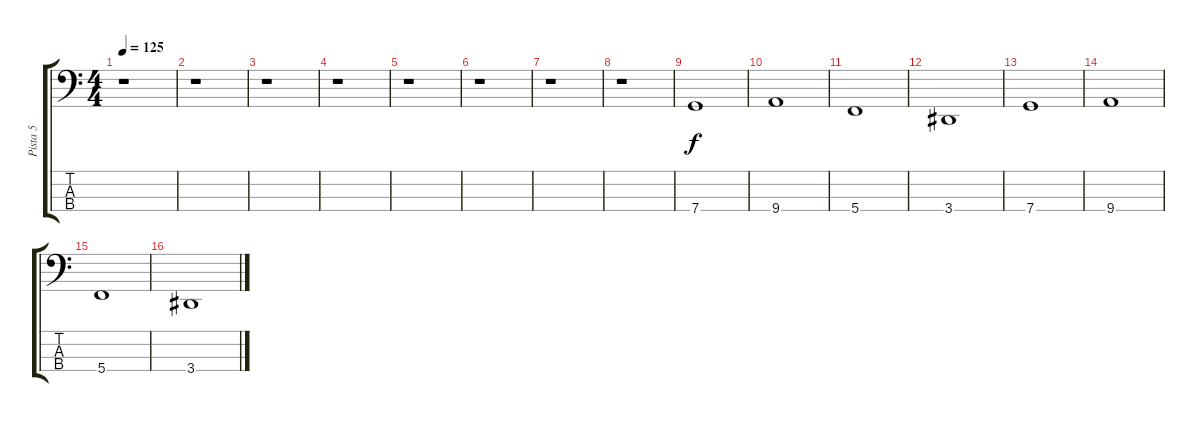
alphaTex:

\track ("Pista 5" "Pista 5") {instrument electricbassfinger}
\staff {score tabs}
\tuning (F2 C2 G1 C1) {hide}
\ts (4 4)
\tempo 125
\clef f4
\ks c
r.1{dy f instrument electricbassfinger} |
r.1 |
r.1 |
r.1 |
r.1 |
r.1 |
r.1 |
r.1 |
7.4.1 |
9.4.1 |
5.4.1 |
3.4.1 |
7.4.1 |
9.4.1 |
5.4.1 |
3.4.1
